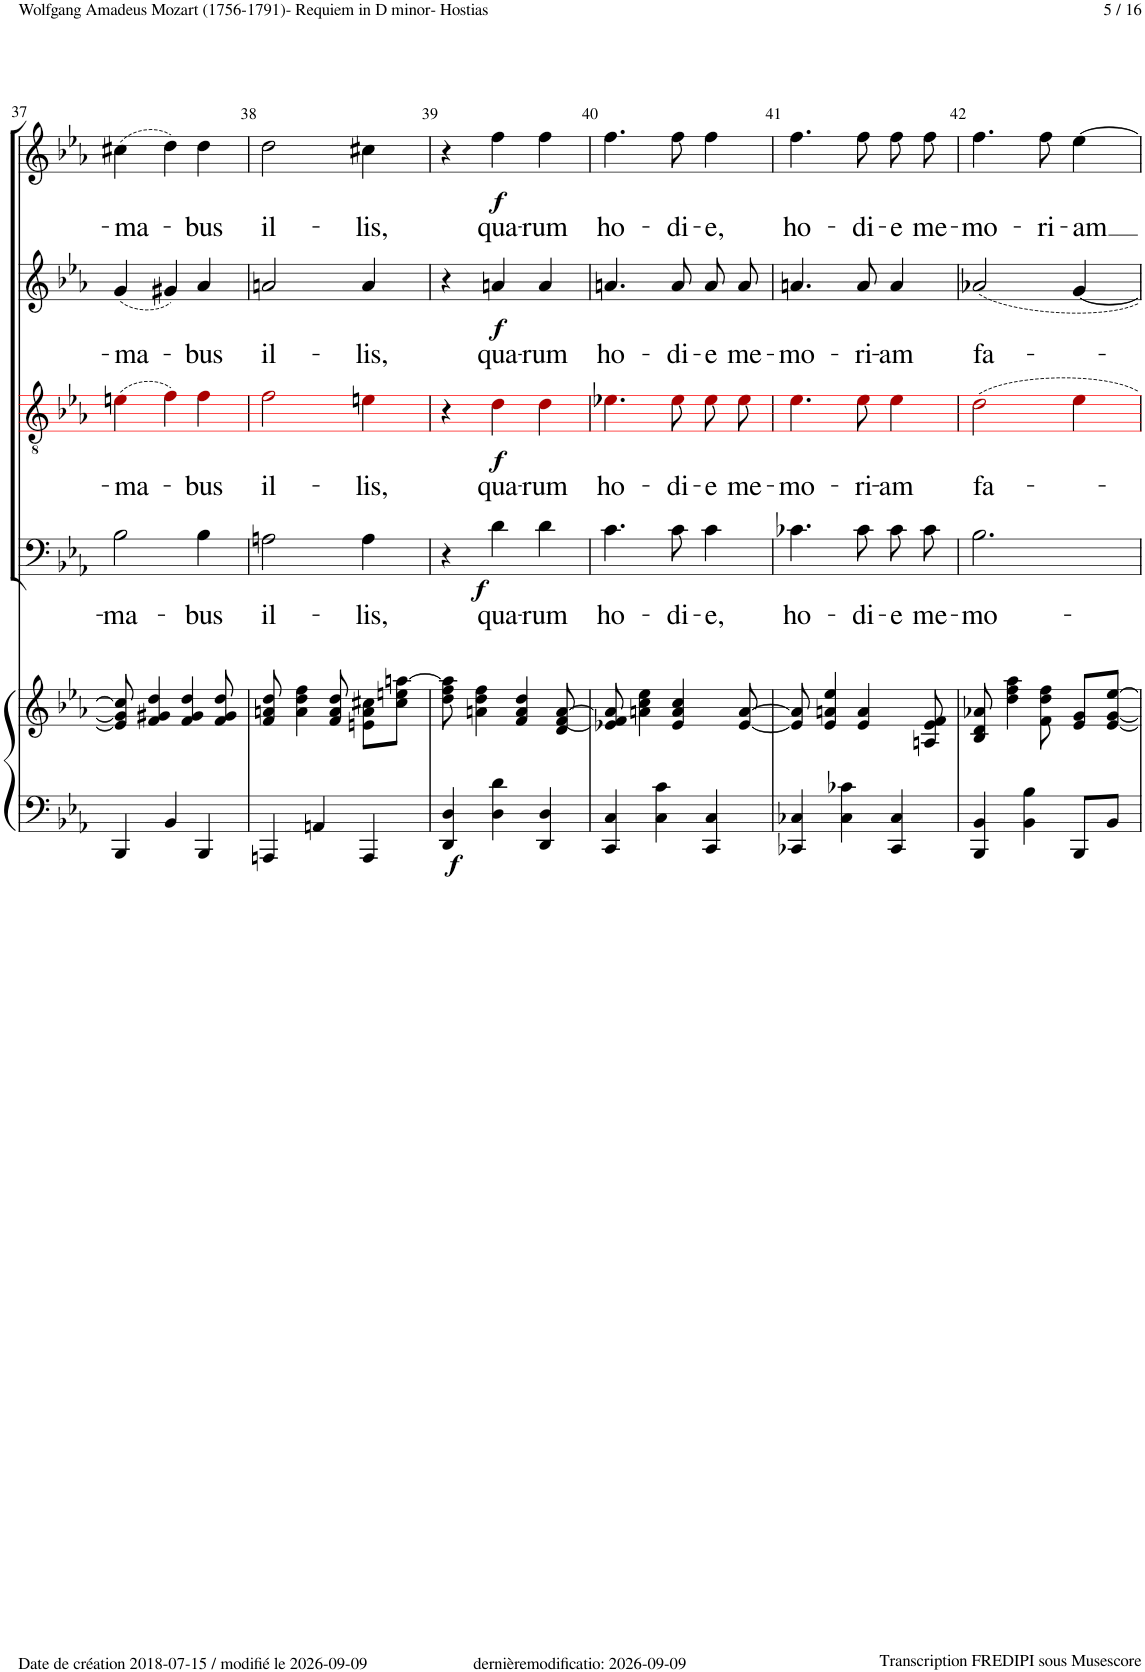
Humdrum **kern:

**kern	**kern	**dynam	**kern	**text	**dynam	**kern	**text	**dynam	**kern	**text	**dynam	**kern	**text	**dynam
*part5	*part5	*part5	*part4	*part4	*part4	*part3	*part3	*part3	*part2	*part2	*part2	*part1	*part1	*part1
*staff6	*staff5	*staff5/6	*staff4	*staff4	*staff4	*staff3	*staff3	*staff3	*staff2	*staff2	*staff2	*staff1	*staff1	*staff1
*I"Piano	*	*	*I"Bass	*	*	*I"Tenor	*	*	*I"Alto	*	*	*I"Soprano	*	*
*I'Pno	*	*	*	*	*	*	*	*	*	*	*	*	*	*
!!LO:PB:g=z
*clefF4	*clefG2	*	*clefF4	*	*	*clefGv2	*	*	*clefG2	*	*	*clefG2	*	*
*	*	*	*	*	*	*ITrd8c14	*	*	*	*	*	*	*	*
*k[b-e-a-]	*k[b-e-a-]	*	*k[b-e-a-]	*	*	*k[b-e-a-]	*	*	*k[b-e-a-]	*	*	*k[b-e-a-]	*	*
*M3/4	*M3/4	*	*M3/4	*	*	*M3/4	*	*	*M3/4	*	*	*M3/4	*	*
=37	=37	=37	=37	=37	=37	=37	=37	=37	=37	=37	=37	=37	=37	=37
!	!	!	!	!LO:LY:b	!	!	!LO:LY:b	!	!	!LO:LY:b	!	!	!LO:LY:b	!
4BBB-/	8e/] 8g/] 8cc#/]	.	2B-!\	-ma-	.	(4en!i\	-ma-	.	(4g!/	-ma-	.	(4cc#X!\	-ma-	.
.	4f/ 4g#X/ 4dd/	.	.	.	.	.	.	.	.	.	.	.	.	.
4BB-/	.	.	.	.	.	4f!i\)	.	.	4g#X!/)	.	.	4dd!\)	.	.
.	4f/ 4g#/ 4dd/	.	.	.	.	.	.	.	.	.	.	.	.	.
!	!	!	!	!LO:LY:b	!	!	!LO:LY:b	!	!	!LO:LY:b	!	!	!LO:LY:b	!
4BBB-/	.	.	4B-!\	-bus	.	4f!i\	-bus	.	4a-!/	-bus	.	4dd!\	-bus	.
.	8f/ 8g#/ 8dd/	.	.	.	.	.	.	.	.	.	.	.	.	.
=38	=38	=38	=38	=38	=38	=38	=38	=38	=38	=38	=38	=38	=38	=38
!	!	!	!	!LO:LY:b	!	!	!LO:LY:b	!	!	!LO:LY:b	!	!	!LO:LY:b	!
4AAAn/	8f/ 8an/ 8dd/	.	2An!\	il-	.	2f!i\	il-	.	2an!/	il-	.	2dd!\	il-	.
.	4a\ 4dd\ 4ff\	.	.	.	.	.	.	.	.	.	.	.	.	.
4AAn/	.	.	.	.	.	.	.	.	.	.	.	.	.	.
.	8f/ 8a/ 8dd/	.	.	.	.	.	.	.	.	.	.	.	.	.
!	!	!	!	!LO:LY:b	!	!	!LO:LY:b	!	!	!LO:LY:b	!	!	!LO:LY:b	!
4AAA/	8en\ 8a\ 8cc#X\L	.	4A!\	-lis,	.	4en!i\	-lis,	.	4a!/	-lis,	.	4cc#X!\	-lis,	.
.	8cc#\ 8een\ [8aan\J	.	.	.	.	.	.	.	.	.	.	.	.	.
=39	=39	=39	=39	=39	=39	=39	=39	=39	=39	=39	=39	=39	=39	=39
!	!	!LO:DY:b=2	!	!	!	!	!	!	!	!	!	!	!	!
4DD/ 4D/	8dd\ 8ff\ 8aa\]	f	4r	.	.	4r	.	.	4r	.	.	4r	.	.
.	4an\ 4dd\ 4ff\	.	.	.	.	.	.	.	.	.	.	.	.	.
!	!	!	!	!LO:LY:b	!LO:DY:b	!	!LO:LY:b	!LO:DY:b	!	!LO:LY:b	!LO:DY:b	!	!LO:LY:b	!LO:DY:b
4D\ 4d\	.	.	4d!\	qua-	f	4d!i\	qua-	f	4an!/	qua-	f	4ff!\	qua-	f
.	4f/ 4a/ 4dd/	.	.	.	.	.	.	.	.	.	.	.	.	.
!	!	!	!	!LO:LY:b	!	!	!LO:LY:b	!	!	!LO:LY:b	!	!	!LO:LY:b	!
4DD/ 4D/	.	.	4d!\	-rum	.	4d!i\	-rum	.	4a!/	-rum	.	4ff!\	-rum	.
.	8d/ [8f/ [8a/	.	.	.	.	.	.	.	.	.	.	.	.	.
=40	=40	=40	=40	=40	=40	=40	=40	=40	=40	=40	=40	=40	=40	=40
!	!	!	!	!LO:LY:b	!	!	!LO:LY:b	!	!	!LO:LY:b	!	!	!LO:LY:b	!
4CC/ 4C/	8e-X/ 8f/] 8a/]	.	4.c!\	ho-	.	4.e-X!i\	ho-	.	4.an!/	ho-	.	4.ff!\	ho-	.
.	4an\ 4cc\ 4ee-\	.	.	.	.	.	.	.	.	.	.	.	.	.
4C\ 4c\	.	.	.	.	.	.	.	.	.	.	.	.	.	.
!	!	!	!	!LO:LY:b	!	!	!LO:LY:b	!	!	!LO:LY:b	!	!	!LO:LY:b	!
.	4e-/ 4a/ 4cc/	.	8c!\	-di-	.	8e-!i\	-di-	.	8a!/	-di-	.	8ff!\	-di-	.
!	!	!	!	!LO:LY:b	!	!	!LO:LY:b	!	!	!LO:LY:b	!	!	!LO:LY:b	!
4CC/ 4C/	.	.	4c'~!\	-e,	.	8e-!i\L	-e	.	8a!/L	-e	.	4ff'~!\	-e,	.
!	!	!	!	!	!	!	!LO:LY:b	!	!	!LO:LY:b	!	!	!	!
.	[8e-/ [8a/	.	.	.	.	8e-!i\J	me-	.	8a!/J	me-	.	.	.	.
=41	=41	=41	=41	=41	=41	=41	=41	=41	=41	=41	=41	=41	=41	=41
!	!	!	!	!LO:LY:b	!	!	!LO:LY:b	!	!	!LO:LY:b	!	!	!LO:LY:b	!
4CC-X/ 4C-X/	8e-/] 8a/]	.	4.c-X!\	ho-	.	4.e-!i\	-mo-	.	4.an!/	-mo-	.	4.ff!\	ho-	.
.	4e-/ 4an/ 4ee-/	.	.	.	.	.	.	.	.	.	.	.	.	.
4C-\ 4c-X\	.	.	.	.	.	.	.	.	.	.	.	.	.	.
!	!	!	!	!LO:LY:b	!	!	!LO:LY:b	!	!	!LO:LY:b	!	!	!LO:LY:b	!
.	4e-/ 4a/	.	8c-!\	-di-	.	8e-!i\	-ri-	.	8a!/	-ri-	.	8ff!\	-di-	.
!	!	!	!	!LO:LY:b	!	!	!LO:LY:b	!	!	!LO:LY:b	!	!	!LO:LY:b	!
4CC-/ 4C-/	.	.	8c-!\L	-e	.	4e-!i\	-am	.	4a!/	-am	.	8ff!\L	-e	.
!	!	!	!	!LO:LY:b	!	!	!	!	!	!	!	!	!LO:LY:b	!
.	8An/ 8e-/ 8f/	.	8c-!\J	me-	.	.	.	.	.	.	.	8ff!\J	me-	.
=42	=42	=42	=42	=42	=42	=42	=42	=42	=42	=42	=42	=42	=42	=42
!	!	!	!	!LO:LY:b	!	!	!LO:LY:b	!	!	!LO:LY:b	!	!	!LO:LY:b	!
4BBB-/ 4BB-/	8B-/ 8d/ 8a-X/	.	2.B-!\	-mo-	.	2d!i\	fa-	.	2a-X!/	fa-	.	4.ff!\	-mo-	.
.	4dd\ 4ff\ 4aa-\	.	.	.	.	.	.	.	.	.	.	.	.	.
4BB-\ 4B-\	.	.	.	.	.	.	.	.	.	.	.	.	.	.
!	!	!	!	!	!	!	!	!	!	!	!	!	!LO:LY:b	!
.	8f\ 8dd\ 8ff\	.	.	.	.	.	.	.	.	.	.	8ff!\	-ri-	.
!	!	!	!	!	!	!	!	!	!	!	!	!	!LO:LY:b	!
8BBB-/L	8e-/ 8g/L	.	.	.	.	4e-!i\	.	.	[4g!/	.	.	[4ee-!\	-am	.
8BB-/J	[8e-/ [8g/ [8ee-/J	.	.	.	.	.	.	.	.	.	.	.	.	.
=	=	=	=	=	=	=	=	=	=	=	=	=	=	=
*-	*-	*-	*-	*-	*-	*-	*-	*-	*-	*-	*-	*-	*-	*-
